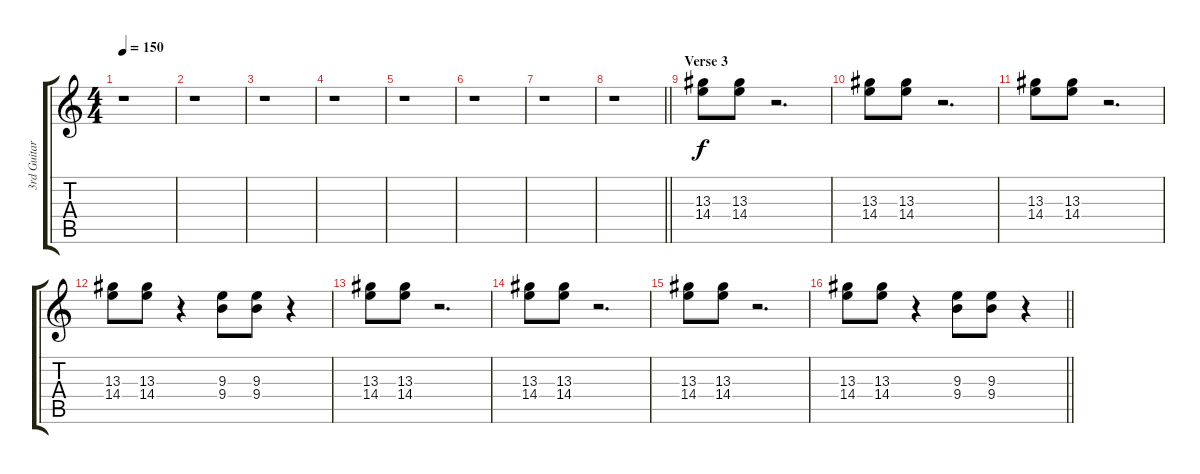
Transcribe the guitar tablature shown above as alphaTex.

\track ("3rd Guitar" "3rd Guitar") {instrument overdrivenguitar}
\staff {score tabs}
\tuning (E4 B3 G3 D3 A2 E2) {hide}
\ts (4 4)
\tempo 150
\clef g2
\ks c
r.1{dy f} |
r.1 |
r.1 |
r.1 |
r.1 |
r.1 |
r.1 |
\barLineRight lightlight
r.1 |
\section ("" "Verse 3")
(13.3 14.4).8 (13.3 14.4).8 r.2{d} |
(13.3 14.4).8 (13.3 14.4).8 r.2{d} |
(13.3 14.4).8 (13.3 14.4).8 r.2{d} |
(13.3 14.4).8 (13.3 14.4).8 r.4 (9.3 9.4).8 (9.3 9.4).8 r.4 |
(13.3 14.4).8 (13.3 14.4).8 r.2{d} |
(13.3 14.4).8 (13.3 14.4).8 r.2{d} |
(13.3 14.4).8 (13.3 14.4).8 r.2{d} |
\barLineRight lightlight
(13.3 14.4).8 (13.3 14.4).8 r.4 (9.3 9.4).8 (9.3 9.4).8 r.4
